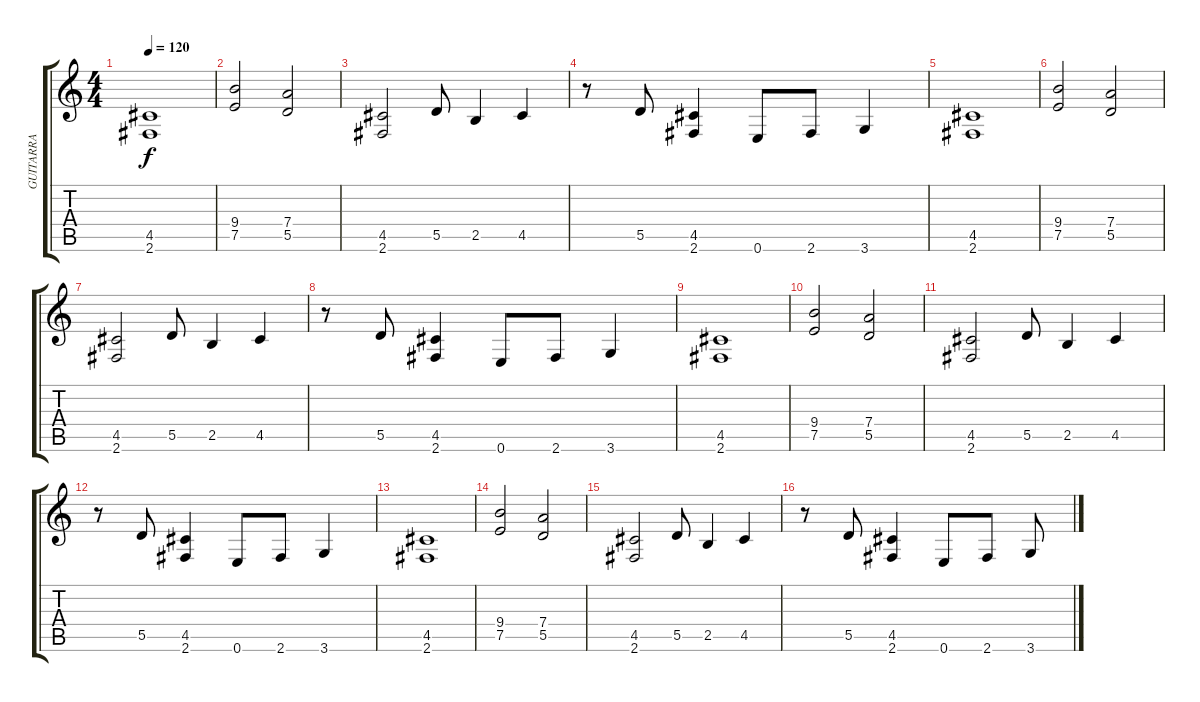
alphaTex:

\track ("GUITARRA" "GUITARRA") {instrument overdrivenguitar}
\staff {score tabs}
\tuning (E4 B3 G3 D3 A2 E2) {hide}
\ts (4 4)
\tempo 120
\clef g2
\ks c
(4.5 2.6).1{dy f} |
(9.4 7.5).2 (7.4 5.5).2 |
(4.5 2.6).2 5.5.8 2.5.4 4.5.4 |
r.8 5.5.8 (4.5 2.6).4 0.6.8 2.6.8 3.6.4 |
(4.5 2.6).1 |
(9.4 7.5).2 (7.4 5.5).2 |
(4.5 2.6).2 5.5.8 2.5.4 4.5.4 |
r.8 5.5.8 (4.5 2.6).4 0.6.8 2.6.8 3.6.4 |
(4.5 2.6).1 |
(9.4 7.5).2 (7.4 5.5).2 |
(4.5 2.6).2 5.5.8 2.5.4 4.5.4 |
r.8 5.5.8 (4.5 2.6).4 0.6.8 2.6.8 3.6.4 |
(4.5 2.6).1 |
(9.4 7.5).2 (7.4 5.5).2 |
(4.5 2.6).2 5.5.8 2.5.4 4.5.4 |
r.8 5.5.8 (4.5 2.6).4 0.6.8 2.6.8 3.6.8
